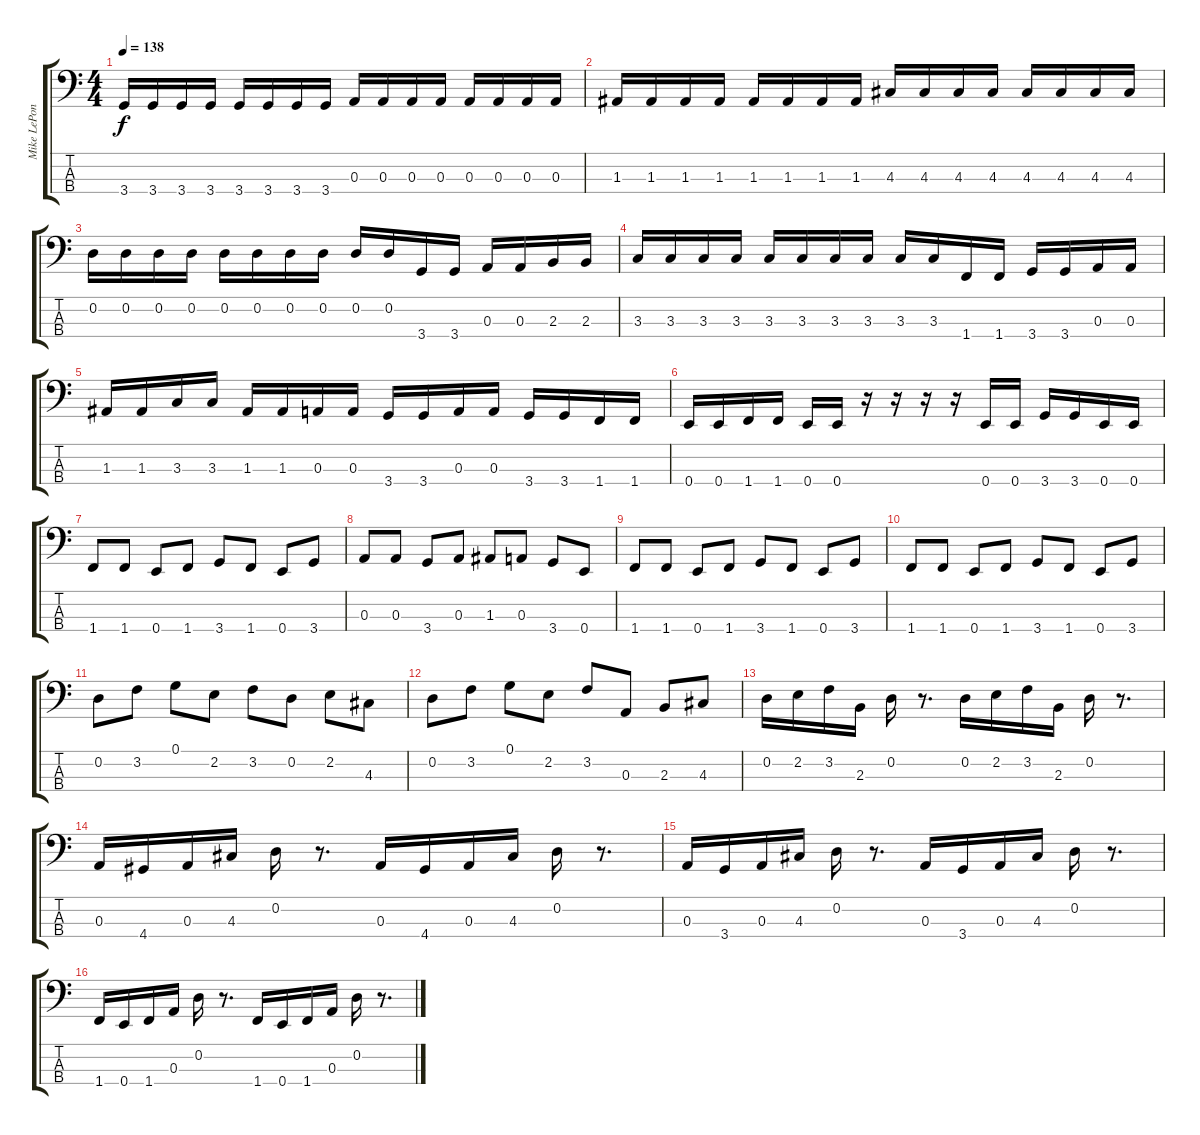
\track ("Mike LePond" "Mike LePon") {instrument electricbassfinger}
\staff {score tabs}
\tuning (G2 D2 A1 E1) {hide}
\ts (4 4)
\tempo 138
\clef f4
\ks c
3.4.16{dy f} 3.4.16 3.4.16 3.4.16 3.4.16 3.4.16 3.4.16 3.4.16 0.3.16 0.3.16 0.3.16 0.3.16 0.3.16 0.3.16 0.3.16 0.3.16 |
1.3.16 1.3.16 1.3.16 1.3.16 1.3.16 1.3.16 1.3.16 1.3.16 4.3.16 4.3.16 4.3.16 4.3.16 4.3.16 4.3.16 4.3.16 4.3.16 |
0.2.16 0.2.16 0.2.16 0.2.16 0.2.16 0.2.16 0.2.16 0.2.16 0.2.16 0.2.16 3.4.16 3.4.16 0.3.16 0.3.16 2.3.16 2.3.16 |
3.3.16 3.3.16 3.3.16 3.3.16 3.3.16 3.3.16 3.3.16 3.3.16 3.3.16 3.3.16 1.4.16 1.4.16 3.4.16 3.4.16 0.3.16 0.3.16 |
1.3.16 1.3.16 3.3.16 3.3.16 1.3.16 1.3.16 0.3.16 0.3.16 3.4.16 3.4.16 0.3.16 0.3.16 3.4.16 3.4.16 1.4.16 1.4.16 |
0.4.16 0.4.16 1.4.16 1.4.16 0.4.16 0.4.16 r.16 r.16 r.16 r.16 0.4.16 0.4.16 3.4.16 3.4.16 0.4.16 0.4.16 |
1.4.8 1.4.8 0.4.8 1.4.8 3.4.8 1.4.8 0.4.8 3.4.8 |
0.3.8 0.3.8 3.4.8 0.3.8 1.3.8 0.3.8 3.4.8 0.4.8 |
1.4.8 1.4.8 0.4.8 1.4.8 3.4.8 1.4.8 0.4.8 3.4.8 |
1.4.8 1.4.8 0.4.8 1.4.8 3.4.8 1.4.8 0.4.8 3.4.8 |
0.2.8 3.2.8 0.1.8 2.2.8 3.2.8 0.2.8 2.2.8 4.3.8 |
0.2.8 3.2.8 0.1.8 2.2.8 3.2.8 0.3.8 2.3.8 4.3.8 |
0.2.16 2.2.16 3.2.16 2.3.16 0.2.16 r.8{d} 0.2.16 2.2.16 3.2.16 2.3.16 0.2.16 r.8{d} |
0.3.16 4.4.16 0.3.16 4.3.16 0.2.16 r.8{d} 0.3.16 4.4.16 0.3.16 4.3.16 0.2.16 r.8{d} |
0.3.16 3.4.16 0.3.16 4.3.16 0.2.16 r.8{d} 0.3.16 3.4.16 0.3.16 4.3.16 0.2.16 r.8{d} |
1.4.16 0.4.16 1.4.16 0.3.16 0.2.16 r.8{d} 1.4.16 0.4.16 1.4.16 0.3.16 0.2.16 r.8{d}
